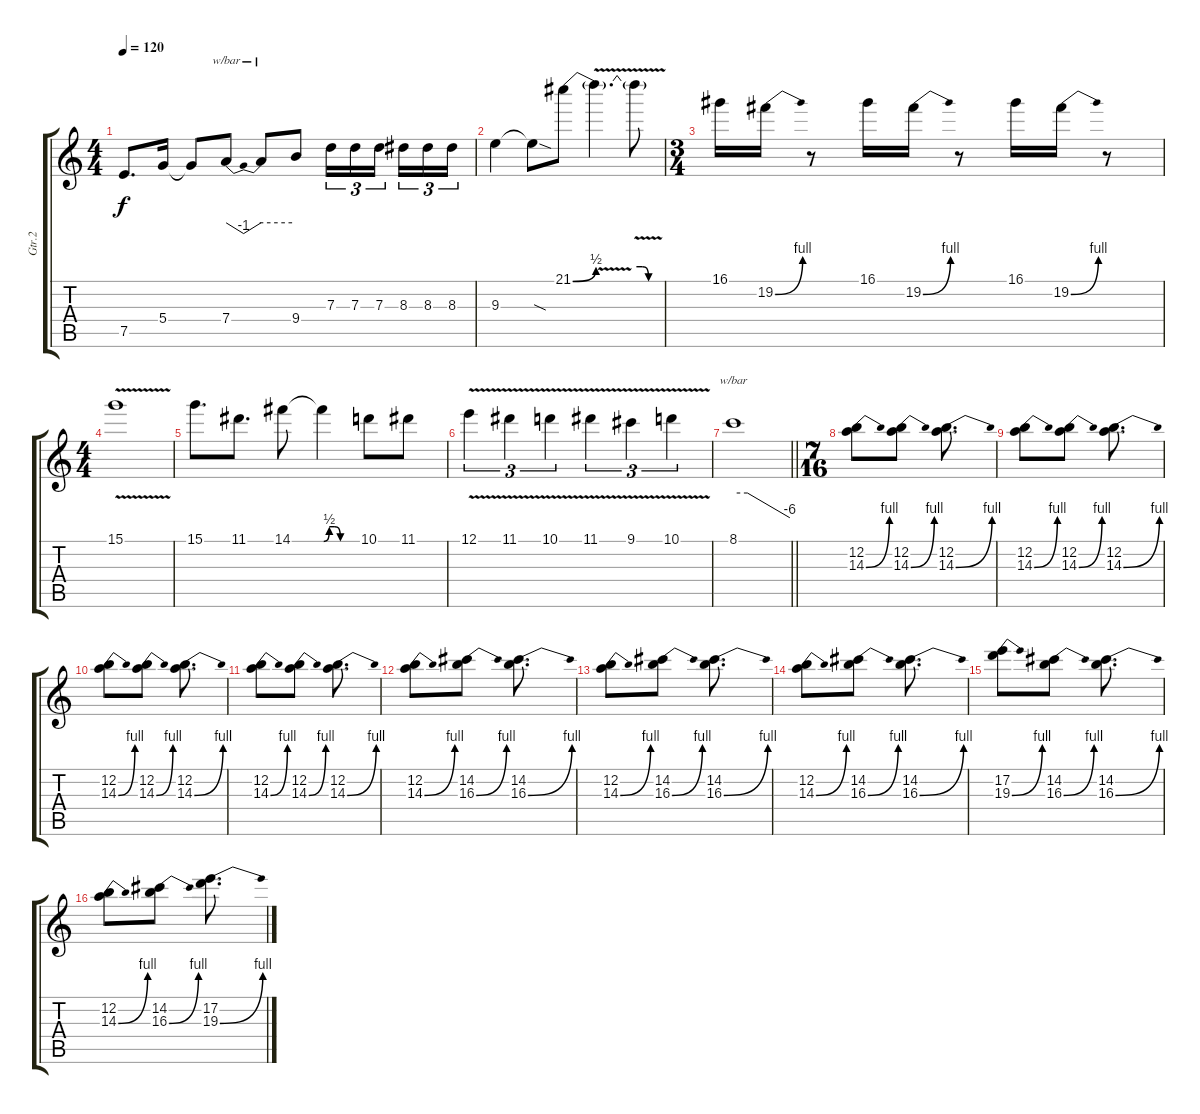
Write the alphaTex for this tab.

\track ("Gtr.2" "Gtr.2") {instrument distortionguitar}
\staff {score tabs}
\tuning (E4 B3 G3 D3 A2 E2) {hide}
\ts (4 4)
\tempo 120
\clef g2
\ks c
7.5.8{d dy f} 5.4.16 5.4{t}.8 7.4.8{tbe (dip default 0 0 30 -4 60 0)} 7.4{t}.8{tbe (hold default 0 0 60 0)} 9.4.8 7.3.16{tu (3 2)} 7.3.16{tu (3 2)} 7.3.16{tu (3 2) beam splitsecondary} 8.3.16{tu (3 2)} 8.3.16{tu (3 2)} 8.3.16{tu (3 2)} |
9.3.4 9.3{sod t}.8 21.1{be (bend 0 0 60 2)}.8 21.1{v t}.4{d} 21.1{be (custom 0 2 15 2 30 0 60 0) t}.8 |
\ts (3 4)
16.1.16 19.2{be (bend 0 0 60 4)}.16 r.8 16.1.16 19.2{be (bend 0 0 60 4)}.16 r.8 16.1.16 19.2{be (bend 0 0 60 4)}.16 r.8 |
\ts (4 4)
15.1{v}.1 |
15.1.8{d} 11.1.8{d} 14.1.8 14.1{be (custom 0 0 10 2 20 2 30 0 60 0) t}.4 10.1.8 11.1.8 |
12.1{v}.4{tu (3 2)} 11.1{v}.4{tu (3 2)} 10.1{v}.4{tu (3 2)} 11.1{v}.4{tu (3 2)} 9.1{v}.4{tu (3 2)} 10.1{v}.4{tu (3 2)} |
\barLineRight lightlight
8.1.1{tbe (custom default 0 0 15 0 60 -24)} |
\ts (7 16)
(12.2 14.3{be (bend 0 0 60 4)}).8 (12.2 14.3{be (bend 0 0 60 4)}).8 (12.2 14.3{be (bend 0 0 60 4)}).8{d} |
(12.2 14.3{be (bend 0 0 60 4)}).8 (12.2 14.3{be (bend 0 0 60 4)}).8 (12.2 14.3{be (bend 0 0 60 4)}).8{d} |
(12.2 14.3{be (bend 0 0 60 4)}).8 (12.2 14.3{be (bend 0 0 60 4)}).8 (12.2 14.3{be (bend 0 0 60 4)}).8{d} |
(12.2 14.3{be (bend 0 0 60 4)}).8 (12.2 14.3{be (bend 0 0 60 4)}).8 (12.2 14.3{be (bend 0 0 60 4)}).8{d} |
(12.2 14.3{be (bend 0 0 60 4)}).8 (14.2 16.3{be (bend 0 0 60 4)}).8 (14.2 16.3{be (bend 0 0 60 4)}).8{d} |
(12.2 14.3{be (bend 0 0 60 4)}).8 (14.2 16.3{be (bend 0 0 60 4)}).8 (14.2 16.3{be (bend 0 0 60 4)}).8{d} |
(12.2 14.3{be (bend 0 0 60 4)}).8 (14.2 16.3{be (bend 0 0 60 4)}).8 (14.2 16.3{be (bend 0 0 60 4)}).8{d} |
(17.2 19.3{be (bend 0 0 60 4)}).8 (14.2 16.3{be (bend 0 0 60 4)}).8 (14.2 16.3{be (bend 0 0 60 4)}).8{d} |
(12.2 14.3{be (bend 0 0 60 4)}).8 (14.2 16.3{be (bend 0 0 60 4)}).8 (17.2 19.3{be (bend 0 0 60 4)}).8{d}
